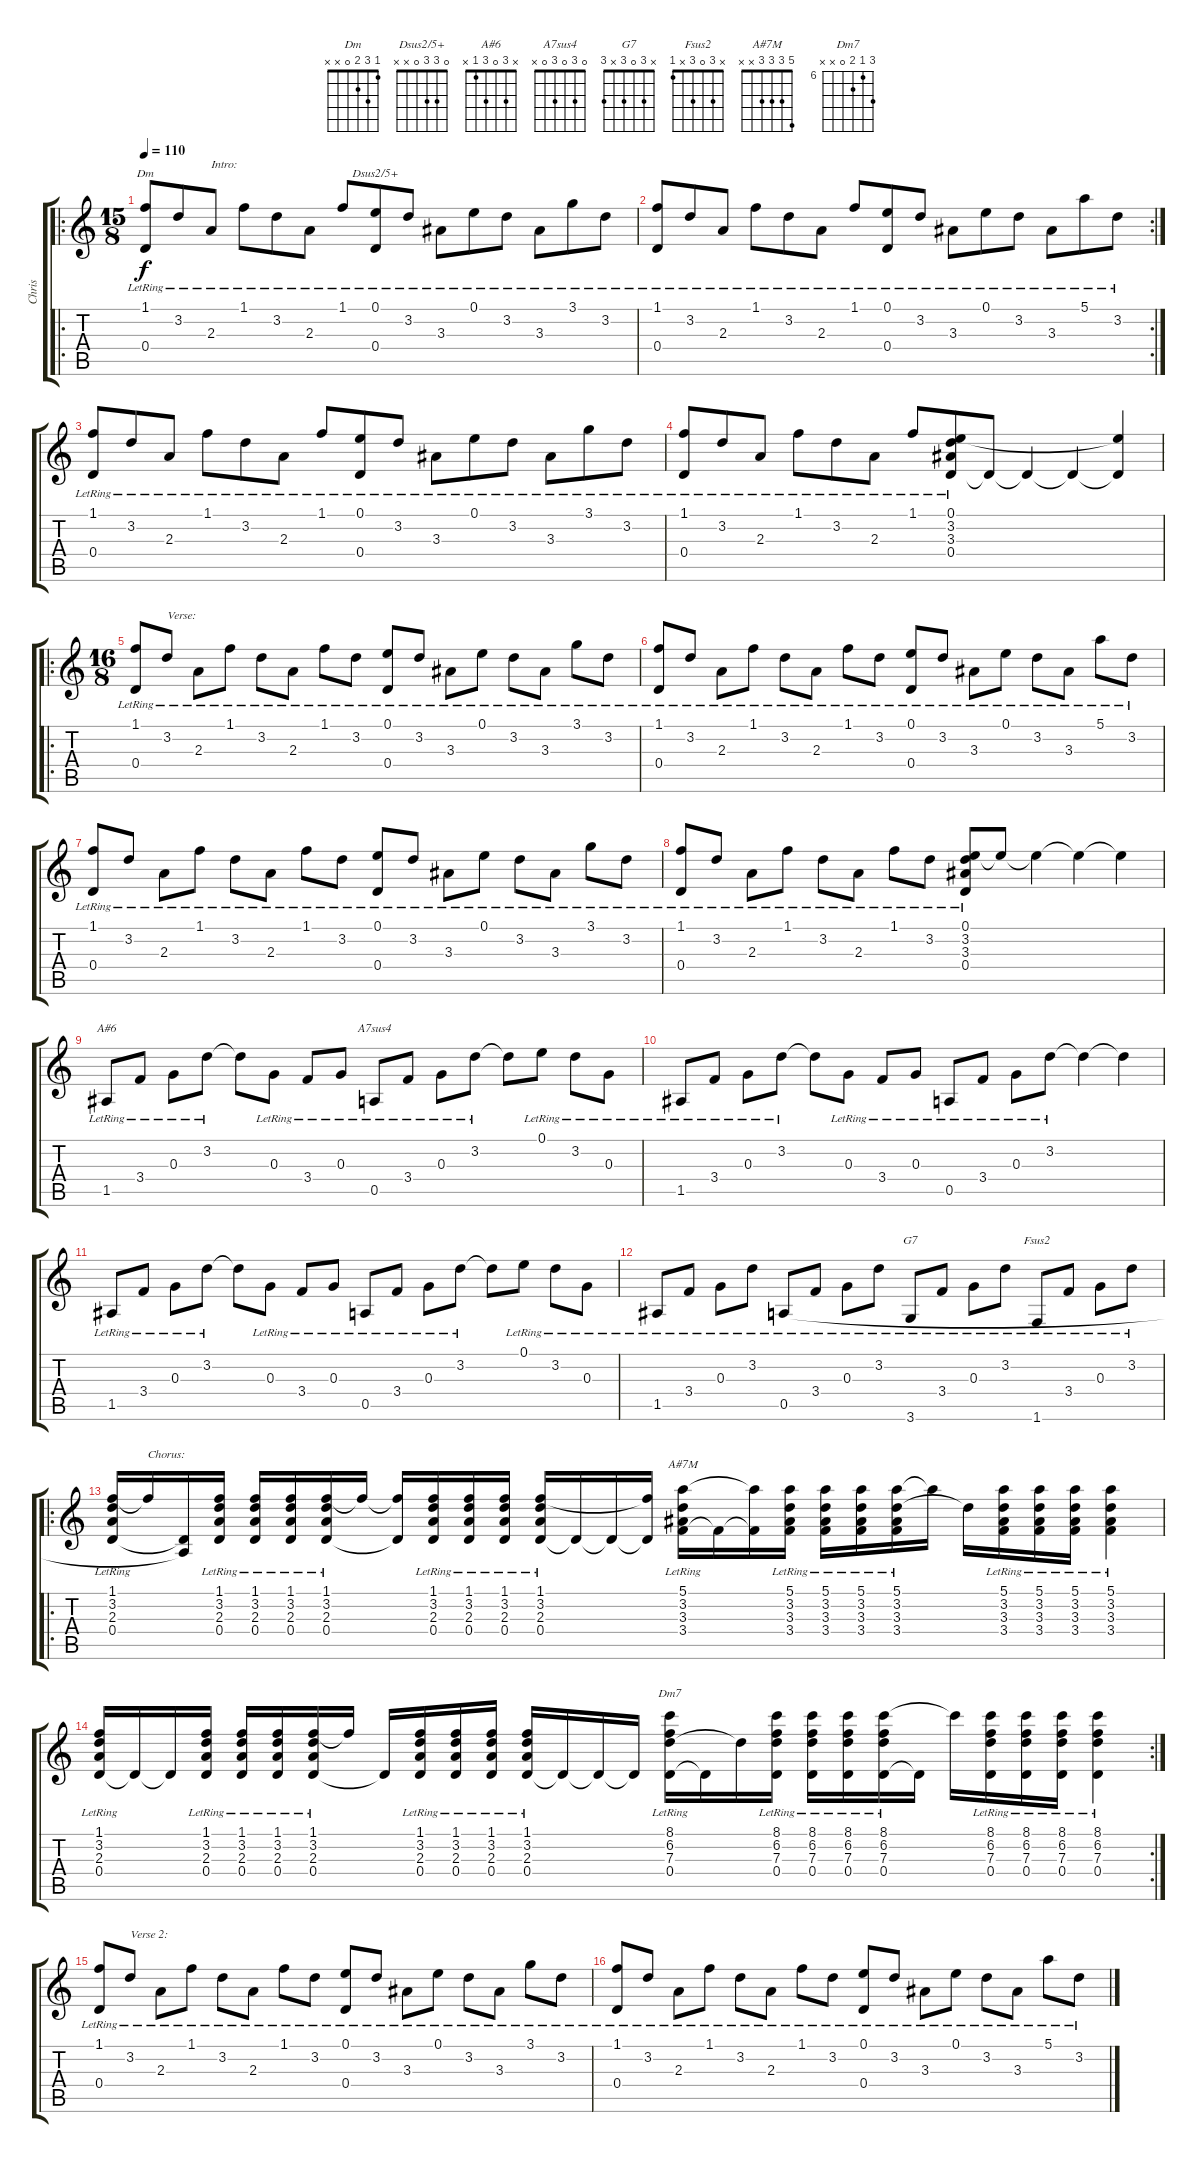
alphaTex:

\track ("Chris" "Chris") {instrument acousticguitarsteel}
\staff {score tabs}
\tuning (E4 B3 G3 D3 A2 E2) {hide}
\chord ("Dm" 1 3 2 0 x x)
\chord ("Dsus2/5+" 0 3 3 0 x x)
\chord ("A#6" x 3 0 3 1 x)
\chord ("A7sus4" 0 3 0 3 0 x)
\chord ("G7" x 3 0 3 x 3)
\chord ("Fsus2" x 3 0 3 x 1)
\chord ("A#7M" 5 3 3 3 x x)
\chord ("Dm7" 8 6 7 0 x x) {firstfret 6}
\ro
\ts (15 8)
\tempo 110
\clef g2
\ks c
(1.1{lr} 0.4{lr}).8{ch "Dm" dy f instrument acousticguitarsteel} 3.2{lr}.8 2.3{lr}.8{txt "Intro:"} 1.1{lr}.8 3.2{lr}.8 2.3{lr}.8 1.1{lr}.8 (0.1{lr} 0.4{lr}).8{ch "Dsus2/5+"} 3.2{lr}.8 3.3{lr}.8 0.1{lr}.8 3.2{lr}.8 3.3{lr}.8 3.1{lr}.8 3.2{lr}.8 |
\rc 2
(1.1{lr} 0.4{lr}).8 3.2{lr}.8 2.3{lr}.8 1.1{lr}.8 3.2{lr}.8 2.3{lr}.8 1.1{lr}.8 (0.1{lr} 0.4{lr}).8 3.2{lr}.8 3.3{lr}.8 0.1{lr}.8 3.2{lr}.8 3.3{lr}.8 5.1{lr}.8 3.2{lr}.8 |
(1.1{lr} 0.4{lr}).8 3.2{lr}.8 2.3{lr}.8 1.1{lr}.8 3.2{lr}.8 2.3{lr}.8 1.1{lr}.8 (0.1{lr} 0.4{lr}).8 3.2{lr}.8 3.3{lr}.8 0.1{lr}.8 3.2{lr}.8 3.3{lr}.8 3.1{lr}.8 3.2{lr}.8 |
(1.1{lr} 0.4{lr}).8 3.2{lr}.8 2.3{lr}.8 1.1{lr}.8 3.2{lr}.8 2.3{lr}.8 1.1{lr}.8 (0.1{lr} 3.2 3.3 0.4{lr}).8 0.4{t}.8 0.4{t}.4 0.4{t}.4 (0.1{t} 0.4{t}).4 |
\ro
\ts (16 8)
(1.1{lr} 0.4{lr}).8 3.2{lr}.8{txt "Verse:"} 2.3{lr}.8 1.1{lr}.8 3.2{lr}.8 2.3{lr}.8 1.1{lr}.8 3.2{lr}.8 (0.1{lr} 0.4{lr}).8 3.2{lr}.8 3.3{lr}.8 0.1{lr}.8 3.2{lr}.8 3.3{lr}.8 3.1{lr}.8 3.2{lr}.8 |
(1.1{lr} 0.4{lr}).8 3.2{lr}.8 2.3{lr}.8 1.1{lr}.8 3.2{lr}.8 2.3{lr}.8 1.1{lr}.8 3.2{lr}.8 (0.1{lr} 0.4{lr}).8 3.2{lr}.8 3.3{lr}.8 0.1{lr}.8 3.2{lr}.8 3.3{lr}.8 5.1{lr}.8 3.2{lr}.8 |
(1.1{lr} 0.4{lr}).8 3.2{lr}.8 2.3{lr}.8 1.1{lr}.8 3.2{lr}.8 2.3{lr}.8 1.1{lr}.8 3.2{lr}.8 (0.1{lr} 0.4{lr}).8 3.2{lr}.8 3.3{lr}.8 0.1{lr}.8 3.2{lr}.8 3.3{lr}.8 3.1{lr}.8 3.2{lr}.8 |
(1.1{lr} 0.4{lr}).8 3.2{lr}.8 2.3{lr}.8 1.1{lr}.8 3.2{lr}.8 2.3{lr}.8 1.1{lr}.8 3.2{lr}.8 (0.1{lr} 3.2 3.3 0.4{lr}).8 0.1{t}.8 0.1{t}.4 0.1{t}.4 0.1{t}.4 |
1.5{lr}.8{ch "A#6"} 3.4{lr}.8 0.3{lr}.8 3.2{lr}.8 3.2{t}.8 0.3{lr}.8 3.4{lr}.8 0.3{lr}.8 0.5{lr}.8{ch "A7sus4"} 3.4{lr}.8 0.3{lr}.8 3.2{lr}.8 3.2{t}.8 0.1{lr}.8 3.2{lr}.8 0.3{lr}.8 |
1.5{lr}.8 3.4{lr}.8 0.3{lr}.8 3.2{lr}.8 3.2{t}.8 0.3{lr}.8 3.4{lr}.8 0.3{lr}.8 0.5{lr}.8 3.4{lr}.8 0.3{lr}.8 3.2{lr}.8 3.2{t}.4 3.2{t}.4 |
1.5{lr}.8 3.4{lr}.8 0.3{lr}.8 3.2{lr}.8 3.2{t}.8 0.3{lr}.8 3.4{lr}.8 0.3{lr}.8 0.5{lr}.8 3.4{lr}.8 0.3{lr}.8 3.2{lr}.8 3.2{t}.8 0.1{lr}.8 3.2{lr}.8 0.3{lr}.8 |
1.5{lr}.8 3.4{lr}.8 0.3{lr}.8 3.2{lr}.8 0.5{lr}.8 3.4{lr}.8 0.3{lr}.8 3.2{lr}.8 3.6{lr}.8{ch "G7"} 3.4{lr}.8 0.3{lr}.8 3.2{lr}.8 1.6{lr}.8{ch "Fsus2"} 3.4{lr}.8 0.3{lr}.8 3.2{lr}.8 |
\ro
(1.1{lr} 3.2{lr} 2.3{lr} 0.4{lr}).16 1.1{t}.16{txt "Chorus:"} (0.4{t} 0.5{t}).16 (1.1{lr} 3.2{lr} 2.3{lr} 0.4{lr}).16 (1.1{lr} 3.2{lr} 2.3{lr} 0.4{lr}).16 (1.1{lr} 3.2{lr} 2.3{lr} 0.4{lr}).16 (1.1{lr} 3.2{lr} 2.3{lr} 0.4{lr}).16 1.1{t}.16 (1.1{t} 0.4{t}).16 (1.1{lr} 3.2{lr} 2.3{lr} 0.4{lr}).16 (1.1{lr} 3.2{lr} 2.3{lr} 0.4{lr}).16 (1.1{lr} 3.2{lr} 2.3{lr} 0.4{lr}).16 (1.1{lr} 3.2{lr} 2.3{lr} 0.4{lr}).16 0.4{t}.16 0.4{t}.16 (1.1{t} 0.4{t}).16 (5.1{lr} 3.2{lr} 3.3{lr} 3.4{lr}).16{ch "A#7M"} 3.4{t}.16 (5.1{t} 3.4{t}).16 (5.1{lr} 3.2{lr} 3.3{lr} 3.4{lr}).16 (5.1{lr} 3.2{lr} 3.3{lr} 3.4{lr}).16 (5.1{lr} 3.2{lr} 3.3{lr} 3.4{lr}).16 (5.1{lr} 3.2{lr} 3.3{lr} 3.4{lr}).16 5.1{t}.16 3.2{t}.16 (5.1{lr} 3.2{lr} 3.3{lr} 3.4{lr}).16 (5.1{lr} 3.2{lr} 3.3{lr} 3.4{lr}).16 (5.1{lr} 3.2{lr} 3.3{lr} 3.4{lr}).16 (5.1{lr} 3.2{lr} 3.3{lr} 3.4{lr}).4 |
\rc 2
(1.1{lr} 3.2{lr} 2.3{lr} 0.4{lr}).16 0.4{t}.16 0.4{t}.16 (1.1{lr} 3.2{lr} 2.3{lr} 0.4{lr}).16 (1.1{lr} 3.2{lr} 2.3{lr} 0.4{lr}).16 (1.1{lr} 3.2{lr} 2.3{lr} 0.4{lr}).16 (1.1{lr} 3.2{lr} 2.3{lr} 0.4{lr}).16 1.1{t}.16 0.4{t}.16 (1.1{lr} 3.2{lr} 2.3{lr} 0.4{lr}).16 (1.1{lr} 3.2{lr} 2.3{lr} 0.4{lr}).16 (1.1{lr} 3.2{lr} 2.3{lr} 0.4{lr}).16 (1.1{lr} 3.2{lr} 2.3{lr} 0.4{lr}).16 0.4{t}.16 0.4{t}.16 0.4{t}.16 (8.1{lr} 6.2{lr} 7.3{lr} 0.4{lr}).16{ch "Dm7"} 0.4{t}.16 7.3{t}.16 (8.1{lr} 6.2{lr} 7.3{lr} 0.4{lr}).16 (8.1{lr} 6.2{lr} 7.3{lr} 0.4{lr}).16 (8.1{lr} 6.2{lr} 7.3{lr} 0.4{lr}).16 (8.1{lr} 6.2{lr} 7.3{lr} 0.4{lr}).16 0.4{t}.16 8.1{t}.16 (8.1{lr} 6.2{lr} 7.3{lr} 0.4{lr}).16 (8.1{lr} 6.2{lr} 7.3{lr} 0.4{lr}).16 (8.1{lr} 6.2{lr} 7.3{lr} 0.4{lr}).16 (8.1{lr} 6.2{lr} 7.3{lr} 0.4{lr}).4 |
(1.1{lr} 0.4{lr}).8 3.2{lr}.8{txt "Verse 2:"} 2.3{lr}.8 1.1{lr}.8 3.2{lr}.8 2.3{lr}.8 1.1{lr}.8 3.2{lr}.8 (0.1{lr} 0.4{lr}).8 3.2{lr}.8 3.3{lr}.8 0.1{lr}.8 3.2{lr}.8 3.3{lr}.8 3.1{lr}.8 3.2{lr}.8 |
(1.1{lr} 0.4{lr}).8 3.2{lr}.8 2.3{lr}.8 1.1{lr}.8 3.2{lr}.8 2.3{lr}.8 1.1{lr}.8 3.2{lr}.8 (0.1{lr} 0.4{lr}).8 3.2{lr}.8 3.3{lr}.8 0.1{lr}.8 3.2{lr}.8 3.3{lr}.8 5.1{lr}.8 3.2{lr}.8
